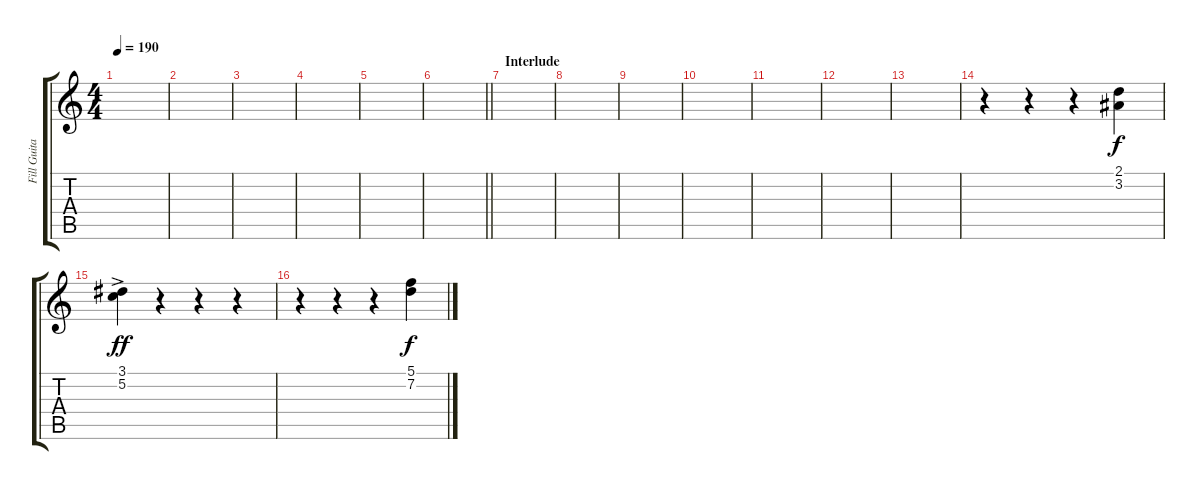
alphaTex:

\track ("Fill Guitar II" "Fill Guita") {instrument electricguitarclean}
\staff {score tabs}
\tuning (C4 G3 Eb3 Bb2 F2 C2) {hide}
\ts (4 4)
\tempo 190
\clef g2
\ks c
|
|
|
|
|
\barLineRight lightlight
|
\section ("" "Interlude")
|
|
|
|
|
|
|
r.4 r.4 r.4 (2.1 3.2).4 |
(3.1{ac} 5.2{ac}).4{dy ff} r.4 r.4 r.4 |
r.4 r.4 r.4 (5.1 7.2).4{dy f}
